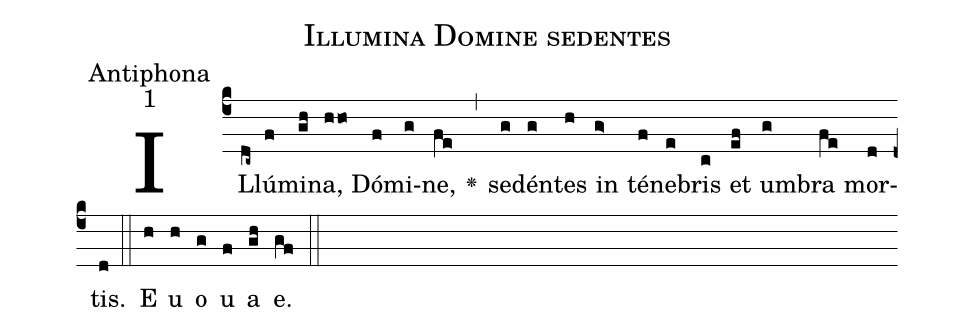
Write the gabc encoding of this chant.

name:Illumina Domine sedentes;
office-part:Antiphona;
mode:1;
%%
(c4)IL(dc~)lú(f)mi(gh)na,(hho) Dó(f)mi(g)ne,(fe) <v>\greheightstar</v>(,) se(g)dén(g)tes(h) in(g>) té(f)ne(e)bris(c) et(ef) um(g)bra(fe) mor(d)tis.(d) (::)
E(h) u(h) o(g) u(f) a(gh) e.(gf) (::)
